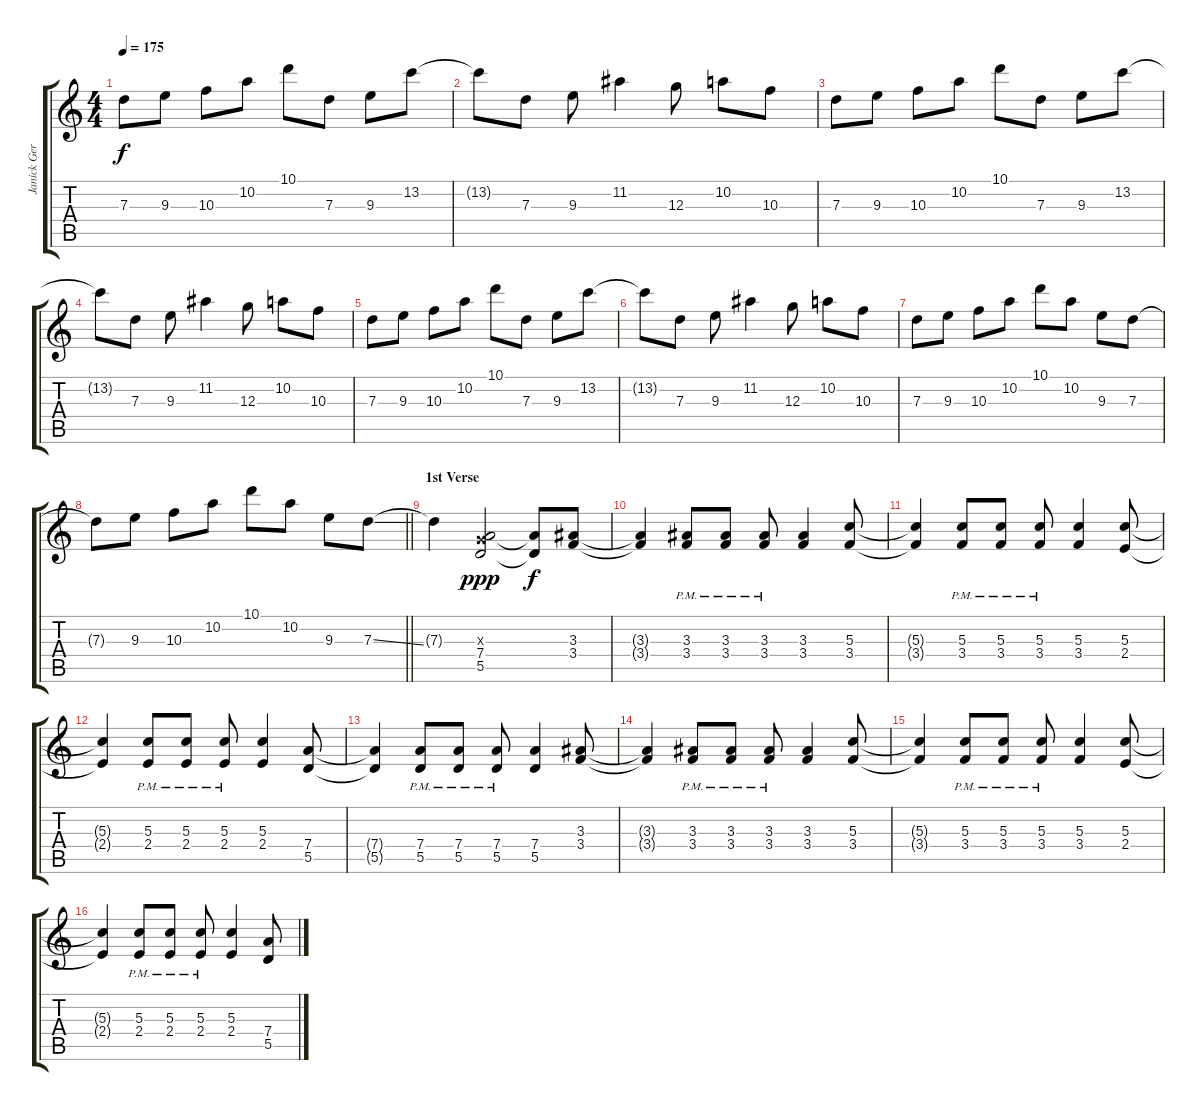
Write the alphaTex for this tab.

\track ("Janick Gers" "Janick Ger") {instrument distortionguitar}
\staff {score tabs}
\tuning (E4 B3 G3 D3 A2 E2) {hide}
\ts (4 4)
\tempo 175
\clef g2
\ks c
7.3.8{dy f instrument distortionguitar} 9.3.8 10.3.8 10.2.8 10.1.8 7.3.8 9.3.8 13.2.8 |
13.2{t}.8 7.3.8 9.3.8 11.2.4 12.3.8 10.2.8 10.3.8 |
7.3.8 9.3.8 10.3.8 10.2.8 10.1.8 7.3.8 9.3.8 13.2.8 |
13.2{t}.8 7.3.8 9.3.8 11.2.4 12.3.8 10.2.8 10.3.8 |
7.3.8 9.3.8 10.3.8 10.2.8 10.1.8 7.3.8 9.3.8 13.2.8 |
13.2{t}.8 7.3.8 9.3.8 11.2.4 12.3.8 10.2.8 10.3.8 |
7.3.8 9.3.8 10.3.8 10.2.8 10.1.8 10.2.8 9.3.8 7.3.8 |
\barLineRight lightlight
7.3{t}.8 9.3.8 10.3.8 10.2.8 10.1.8 10.2.8 9.3.8 7.3{ss}.8 |
\section ("" "1st Verse")
7.3{t}.4 (0.3{x} 7.4 5.5).2{dy ppp} (7.4{t} 5.5{t}).8{dy f} (3.3 3.4).8 |
(3.3{t} 3.4{t}).4 (3.3{pm} 3.4{pm}).8 (3.3{pm} 3.4{pm}).8 (3.3{pm} 3.4{pm}).8 (3.3 3.4).4 (5.3 3.4).8 |
(5.3{t} 3.4{t}).4 (5.3{pm} 3.4{pm}).8 (5.3{pm} 3.4{pm}).8 (5.3{pm} 3.4{pm}).8 (5.3 3.4).4 (5.3 2.4).8 |
(5.3{t} 2.4{t}).4 (5.3{pm} 2.4{pm}).8 (5.3{pm} 2.4{pm}).8 (5.3{pm} 2.4{pm}).8 (5.3 2.4).4 (7.4 5.5).8 |
(7.4{t} 5.5{t}).4 (7.4{pm} 5.5{pm}).8 (7.4{pm} 5.5{pm}).8 (7.4{pm} 5.5{pm}).8 (7.4 5.5).4 (3.3 3.4).8 |
(3.3{t} 3.4{t}).4 (3.3{pm} 3.4{pm}).8 (3.3{pm} 3.4{pm}).8 (3.3{pm} 3.4{pm}).8 (3.3 3.4).4 (5.3 3.4).8 |
(5.3{t} 3.4{t}).4 (5.3{pm} 3.4{pm}).8 (5.3{pm} 3.4{pm}).8 (5.3{pm} 3.4{pm}).8 (5.3 3.4).4 (5.3 2.4).8 |
(5.3{t} 2.4{t}).4 (5.3{pm} 2.4{pm}).8 (5.3{pm} 2.4{pm}).8 (5.3{pm} 2.4{pm}).8 (5.3 2.4).4 (7.4 5.5).8
